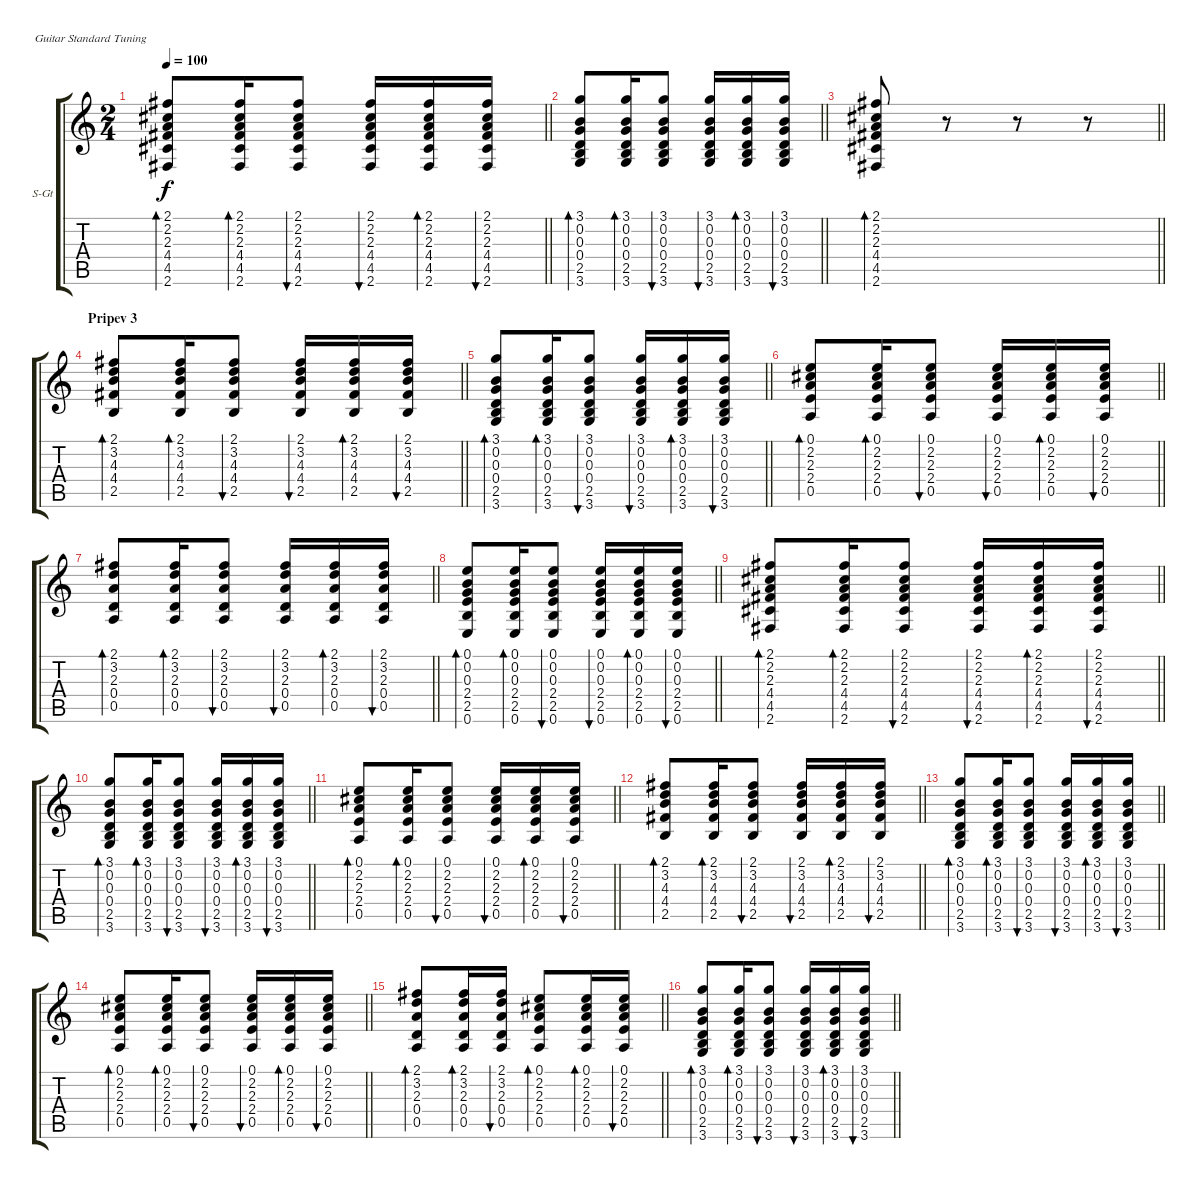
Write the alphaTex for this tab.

\bracketExtendMode groupsimilarinstruments
\firstSystemTrackNameOrientation horizontal
\otherSystemsTrackNameOrientation horizontal
\track ("Äîðîæêà 1" "S-Gt") {instrument acousticguitarsteel}
\staff {score tabs}
\tuning (E4 B3 G3 D3 A2 E2)
\ts (2 4)
\tempo 100
\clef g2
\barLineRight lightlight
\ks c
(2.1 2.2 2.3 4.4 4.5 2.6).8{bd 60 dy f} (2.1 2.2 2.3 4.4 4.5 2.6).16{bd 60} (2.1 2.2 2.3 4.4 4.5 2.6).8{bu 60} (2.1 2.2 2.3 4.4 4.5 2.6).16{bu 60} (2.1 2.2 2.3 4.4 4.5 2.6).16{bd 60} (2.1 2.2 2.3 4.4 4.5 2.6).16{bu 60} |
\barLineRight lightlight
(3.1 0.2 0.3 0.4 2.5 3.6).8{bd 60} (3.1 0.2 0.3 0.4 2.5 3.6).16{bd 60} (3.1 0.2 0.3 0.4 2.5 3.6).8{bu 60} (3.1 0.2 0.3 0.4 2.5 3.6).16{bu 60} (3.1 0.2 0.3 0.4 2.5 3.6).16{bd 60} (3.1 0.2 0.3 0.4 2.5 3.6).16{bu 60} |
\barLineRight lightlight
(2.1 2.2 2.3 4.4 4.5 2.6).8{bd 60} r.8 r.8 r.8 |
\section ("" "Pripev 3")
\barLineRight lightlight
(2.1 3.2 4.3 4.4 2.5).8{bd 60} (2.1 3.2 4.3 4.4 2.5).16{bd 60} (2.1 3.2 4.3 4.4 2.5).8{bu 60} (2.1 3.2 4.3 4.4 2.5).16{bu 60} (2.1 3.2 4.3 4.4 2.5).16{bd 60} (2.1 3.2 4.3 4.4 2.5).16{bu 60} |
\barLineRight lightlight
(3.1 0.2 0.3 0.4 2.5 3.6).8{bd 60} (3.1 0.2 0.3 0.4 2.5 3.6).16{bd 60} (3.1 0.2 0.3 0.4 2.5 3.6).8{bu 60} (3.1 0.2 0.3 0.4 2.5 3.6).16{bu 60} (3.1 0.2 0.3 0.4 2.5 3.6).16{bd 60} (3.1 0.2 0.3 0.4 2.5 3.6).16{bu 60} |
\barLineRight lightlight
(0.1 2.2 2.3 2.4 0.5).8{bd 60} (0.1 2.2 2.3 2.4 0.5).16{bd 60} (0.1 2.2 2.3 2.4 0.5).8{bu 60} (0.1 2.2 2.3 2.4 0.5).16{bu 60} (0.1 2.2 2.3 2.4 0.5).16{bd 60} (0.1 2.2 2.3 2.4 0.5).16{bu 60} |
\barLineRight lightlight
(2.1 3.2 2.3 0.4 0.5).8{bd 60} (2.1 3.2 2.3 0.4 0.5).16{bd 60} (2.1 3.2 2.3 0.4 0.5).8{bu 60} (2.1 3.2 2.3 0.4 0.5).16{bu 60} (2.1 3.2 2.3 0.4 0.5).16{bd 60} (2.1 3.2 2.3 0.4 0.5).16{bu 60} |
\barLineRight lightlight
(0.1 0.2 0.3 2.4 2.5 0.6).8{bd 60} (0.1 0.2 0.3 2.4 2.5 0.6).16{bd 60} (0.1 0.2 0.3 2.4 2.5 0.6).8{bu 60} (0.1 0.2 0.3 2.4 2.5 0.6).16{bu 60} (0.1 0.2 0.3 2.4 2.5 0.6).16{bd 60} (0.1 0.2 0.3 2.4 2.5 0.6).16{bu 60} |
\barLineRight lightlight
(2.1 2.2 2.3 4.4 4.5 2.6).8{bd 60} (2.1 2.2 2.3 4.4 4.5 2.6).16{bd 60} (2.1 2.2 2.3 4.4 4.5 2.6).8{bu 60} (2.1 2.2 2.3 4.4 4.5 2.6).16{bu 60} (2.1 2.2 2.3 4.4 4.5 2.6).16{bd 60} (2.1 2.2 2.3 4.4 4.5 2.6).16{bu 60} |
\barLineRight lightlight
(3.1 0.2 0.3 0.4 2.5 3.6).8{bd 60} (3.1 0.2 0.3 0.4 2.5 3.6).16{bd 60} (3.1 0.2 0.3 0.4 2.5 3.6).8{bu 60} (3.1 0.2 0.3 0.4 2.5 3.6).16{bu 60} (3.1 0.2 0.3 0.4 2.5 3.6).16{bd 60} (3.1 0.2 0.3 0.4 2.5 3.6).16{bu 60} |
\barLineRight lightlight
(0.1 2.2 2.3 2.4 0.5).8{bd 60} (0.1 2.2 2.3 2.4 0.5).16{bd 60} (0.1 2.2 2.3 2.4 0.5).8{bu 60} (0.1 2.2 2.3 2.4 0.5).16{bu 60} (0.1 2.2 2.3 2.4 0.5).16{bd 60} (0.1 2.2 2.3 2.4 0.5).16{bu 60} |
\barLineRight lightlight
(2.1 3.2 4.3 4.4 2.5).8{bd 60} (2.1 3.2 4.3 4.4 2.5).16{bd 60} (2.1 3.2 4.3 4.4 2.5).8{bu 60} (2.1 3.2 4.3 4.4 2.5).16{bu 60} (2.1 3.2 4.3 4.4 2.5).16{bd 60} (2.1 3.2 4.3 4.4 2.5).16{bu 60} |
\barLineRight lightlight
(3.1 0.2 0.3 0.4 2.5 3.6).8{bd 60} (3.1 0.2 0.3 0.4 2.5 3.6).16{bd 60} (3.1 0.2 0.3 0.4 2.5 3.6).8{bu 60} (3.1 0.2 0.3 0.4 2.5 3.6).16{bu 60} (3.1 0.2 0.3 0.4 2.5 3.6).16{bd 60} (3.1 0.2 0.3 0.4 2.5 3.6).16{bu 60} |
\barLineRight lightlight
(0.1 2.2 2.3 2.4 0.5).8{bd 60} (0.1 2.2 2.3 2.4 0.5).16{bd 60} (0.1 2.2 2.3 2.4 0.5).8{bu 60} (0.1 2.2 2.3 2.4 0.5).16{bu 60} (0.1 2.2 2.3 2.4 0.5).16{bd 60} (0.1 2.2 2.3 2.4 0.5).16{bu 60} |
\barLineRight lightlight
(2.1 3.2 2.3 0.4 0.5).8{bd 60} (2.1 3.2 2.3 0.4 0.5).16{bd 60} (2.1 3.2 2.3 0.4 0.5).16{bu 60} (0.1 2.2 2.3 2.4 0.5).8{bd 60} (0.1 2.2 2.3 2.4 0.5).16{bd 60} (0.1 2.2 2.3 2.4 0.5).16{bu 60} |
\barLineRight lightlight
(3.1 0.2 0.3 0.4 2.5 3.6).8{bd 60} (3.1 0.2 0.3 0.4 2.5 3.6).16{bd 60} (3.1 0.2 0.3 0.4 2.5 3.6).8{bu 60} (3.1 0.2 0.3 0.4 2.5 3.6).16{bu 60} (3.1 0.2 0.3 0.4 2.5 3.6).16{bd 60} (3.1 0.2 0.3 0.4 2.5 3.6).16{bu 60}
